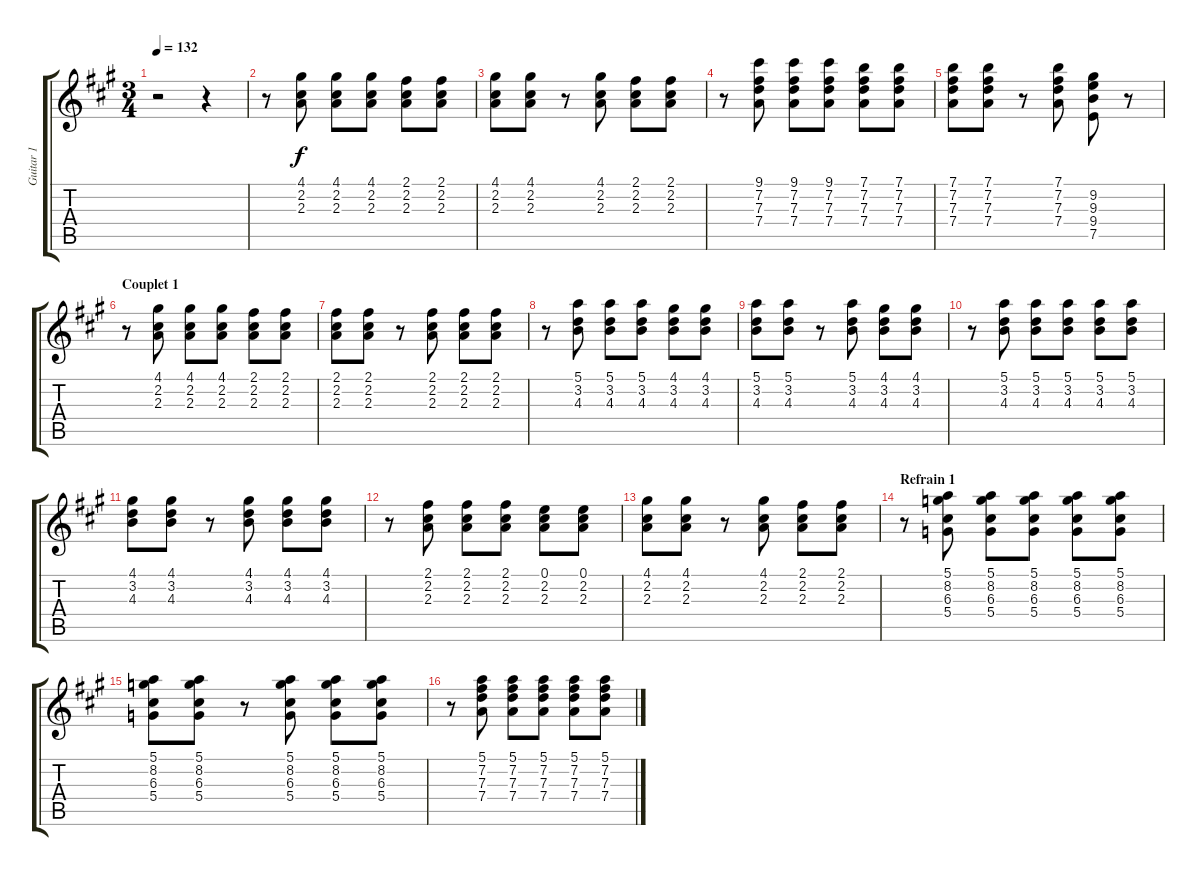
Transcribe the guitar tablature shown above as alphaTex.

\track ("Guitar 1" "Guitar 1") {instrument electricguitarjazz}
\staff {score tabs}
\tuning (E4 B3 G3 D3 A2 E2) {hide}
\ts (3 4)
\tempo 132
\clef g2
\ks a
r.2{dy f instrument electricguitarjazz} r.4 |
r.8 (4.1 2.2 2.3).8 (4.1 2.2 2.3).8 (4.1 2.2 2.3).8 (2.1 2.2 2.3).8 (2.1 2.2 2.3).8 |
(4.1 2.2 2.3).8 (4.1 2.2 2.3).8 r.8 (4.1 2.2 2.3).8 (2.1 2.2 2.3).8 (2.1 2.2 2.3).8 |
r.8 (9.1 7.2 7.3 7.4).8 (9.1 7.2 7.3 7.4).8 (9.1 7.2 7.3 7.4).8 (7.1 7.2 7.3 7.4).8 (7.1 7.2 7.3 7.4).8 |
(7.1 7.2 7.3 7.4).8 (7.1 7.2 7.3 7.4).8 r.8 (7.1 7.2 7.3 7.4).8 (9.2 9.3 9.4 7.5).8 r.8 |
\section ("" "Couplet 1")
r.8 (4.1 2.2 2.3).8 (4.1 2.2 2.3).8 (4.1 2.2 2.3).8 (2.1 2.2 2.3).8 (2.1 2.2 2.3).8 |
(2.1 2.2 2.3).8 (2.1 2.2 2.3).8 r.8 (2.1 2.2 2.3).8 (2.1 2.2 2.3).8 (2.1 2.2 2.3).8 |
r.8 (5.1 3.2 4.3).8 (5.1 3.2 4.3).8 (5.1 3.2 4.3).8 (4.1 3.2 4.3).8 (4.1 3.2 4.3).8 |
(5.1 3.2 4.3).8 (5.1 3.2 4.3).8 r.8 (5.1 3.2 4.3).8 (4.1 3.2 4.3).8 (4.1 3.2 4.3).8 |
r.8 (5.1 3.2 4.3).8 (5.1 3.2 4.3).8 (5.1 3.2 4.3).8 (5.1 3.2 4.3).8 (5.1 3.2 4.3).8 |
(4.1 3.2 4.3).8 (4.1 3.2 4.3).8 r.8 (4.1 3.2 4.3).8 (4.1 3.2 4.3).8 (4.1 3.2 4.3).8 |
r.8 (2.1 2.2 2.3).8 (2.1 2.2 2.3).8 (2.1 2.2 2.3).8 (0.1 2.2 2.3).8 (0.1 2.2 2.3).8 |
(4.1 2.2 2.3).8 (4.1 2.2 2.3).8 r.8 (4.1 2.2 2.3).8 (2.1 2.2 2.3).8 (2.1 2.2 2.3).8 |
\section ("" "Refrain 1")
r.8 (5.1 8.2 6.3 5.4).8 (5.1 8.2 6.3 5.4).8 (5.1 8.2 6.3 5.4).8 (5.1 8.2 6.3 5.4).8 (5.1 8.2 6.3 5.4).8 |
(5.1 8.2 6.3 5.4).8 (5.1 8.2 6.3 5.4).8 r.8 (5.1 8.2 6.3 5.4).8 (5.1 8.2 6.3 5.4).8 (5.1 8.2 6.3 5.4).8 |
r.8 (5.1 7.2 7.3 7.4).8 (5.1 7.2 7.3 7.4).8 (5.1 7.2 7.3 7.4).8 (5.1 7.2 7.3 7.4).8 (5.1 7.2 7.3 7.4).8
